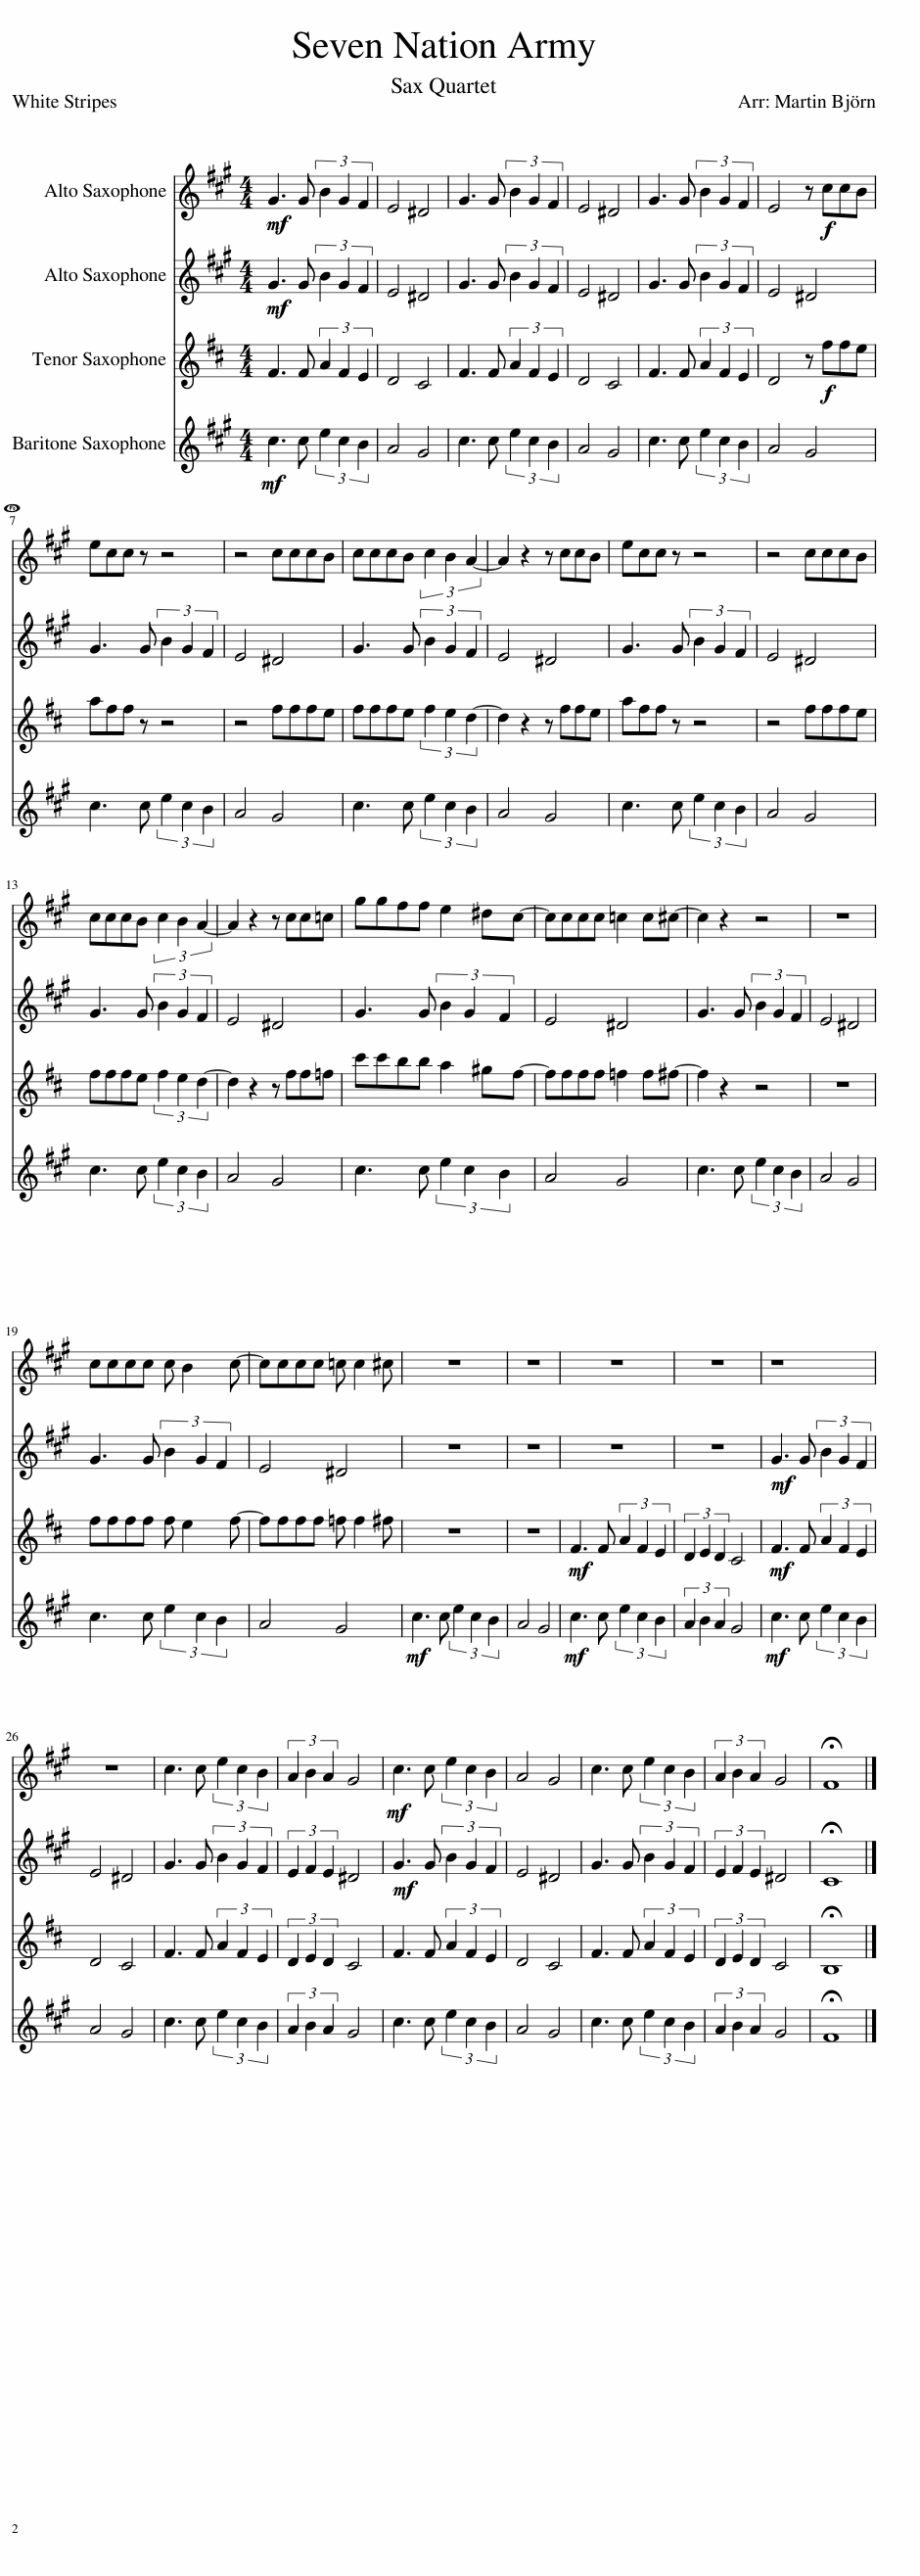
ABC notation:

X:1
%%score 1 2 3 4
L:1/8
Q:1/4=112
M:4/4
I:linebreak $
K:none
V:1 treble transpose=-9
V:2 treble transpose=-9
V:3 treble transpose=-14
V:4 treble transpose=-21
V:1
[K:A]!mf! G3 G (3B2 G2 F2 | E4 ^D4 | G3 G (3B2 G2 F2 | E4 ^D4 | G3 G (3B2 G2 F2 | %5
 E4 z!f! ccB |$S ecc z z4 | z4 cccB | cccB (3c2 B2 A2- | A2 z2 z ccB | %10
 ecc z z4 | z4 cccB |$ cccB (3c2 B2 A2- | A2 z2 z cc=c | ggff e2 ^dc- | %15
 cccc =c2 c^c- | c2 z2 z4 | z8 |$ cccc c B2 c- | cccc =c c2 ^c | %20
 z8 | z8 | z8 | z8 | z8 |$ %25
 z8 | c3 c (3e2 c2 B2 | (3A2 B2 A2 G4 |!mf! c3 c (3e2 c2 B2 | A4 G4 | %30
 c3 c (3e2 c2 B2 | (3A2 B2 A2 G4 | !fermata!F8 |] %33
V:2
[K:A]!mf! G3 G (3B2 G2 F2 | E4 ^D4 | G3 G (3B2 G2 F2 | E4 ^D4 | G3 G (3B2 G2 F2 | %5
 E4 ^D4 |$ G3 G (3B2 G2 F2 | E4 ^D4 | G3 G (3B2 G2 F2 | E4 ^D4 | %10
 G3 G (3B2 G2 F2 | E4 ^D4 |$ G3 G (3B2 G2 F2 | E4 ^D4 | G3 G (3B2 G2 F2 | %15
 E4 ^D4 | G3 G (3B2 G2 F2 | E4 ^D4 |$ G3 G (3B2 G2 F2 | E4 ^D4 | %20
 z8 | z8 | z8 | z8 |!mf! G3 G (3B2 G2 F2 |$ %25
 E4 ^D4 | G3 G (3B2 G2 F2 | (3E2 F2 E2 ^D4 |!mf! G3 G (3B2 G2 F2 | E4 ^D4 | %30
 G3 G (3B2 G2 F2 | (3E2 F2 E2 ^D4 | !fermata!C8 |] %33
V:3
[K:D] F3 F (3A2 F2 E2 | D4 C4 | F3 F (3A2 F2 E2 | D4 C4 | F3 F (3A2 F2 E2 | %5
 D4 z!f! ffe |$ aff z z4 | z4 fffe | fffe (3f2 e2 d2- | d2 z2 z ffe | %10
 aff z z4 | z4 fffe |$ fffe (3f2 e2 d2- | d2 z2 z ff=f | c'c'bb a2 ^gf- | %15
 ffff =f2 f^f- | f2 z2 z4 | z8 |$ ffff f e2 f- | ffff =f f2 ^f | %20
 z8 | z8 |!mf! F3 F (3A2 F2 E2 | (3D2 E2 D2 C4 |!mf! F3 F (3A2 F2 E2 |$ %25
 D4 C4 | F3 F (3A2 F2 E2 | (3D2 E2 D2 C4 | F3 F (3A2 F2 E2 | D4 C4 | %30
 F3 F (3A2 F2 E2 | (3D2 E2 D2 C4 | !fermata!B,8 |] %33
V:4
[K:A]!mf! c3 c (3e2 c2 B2 | A4 G4 | c3 c (3e2 c2 B2 | A4 G4 | c3 c (3e2 c2 B2 | %5
 A4 G4 |$ c3 c (3e2 c2 B2 | A4 G4 | c3 c (3e2 c2 B2 | A4 G4 | %10
 c3 c (3e2 c2 B2 | A4 G4 |$ c3 c (3e2 c2 B2 | A4 G4 | c3 c (3e2 c2 B2 | %15
 A4 G4 | c3 c (3e2 c2 B2 | A4 G4 |$ c3 c (3e2 c2 B2 | A4 G4 | %20
!mf! c3 c (3e2 c2 B2 | A4 G4 |!mf! c3 c (3e2 c2 B2 | (3A2 B2 A2 G4 |!mf! c3 c (3e2 c2 B2 |$ %25
 A4 G4 | c3 c (3e2 c2 B2 | (3A2 B2 A2 G4 | c3 c (3e2 c2 B2 | A4 G4 | %30
 c3 c (3e2 c2 B2 | (3A2 B2 A2 G4 | !fermata!F8 |] %33
